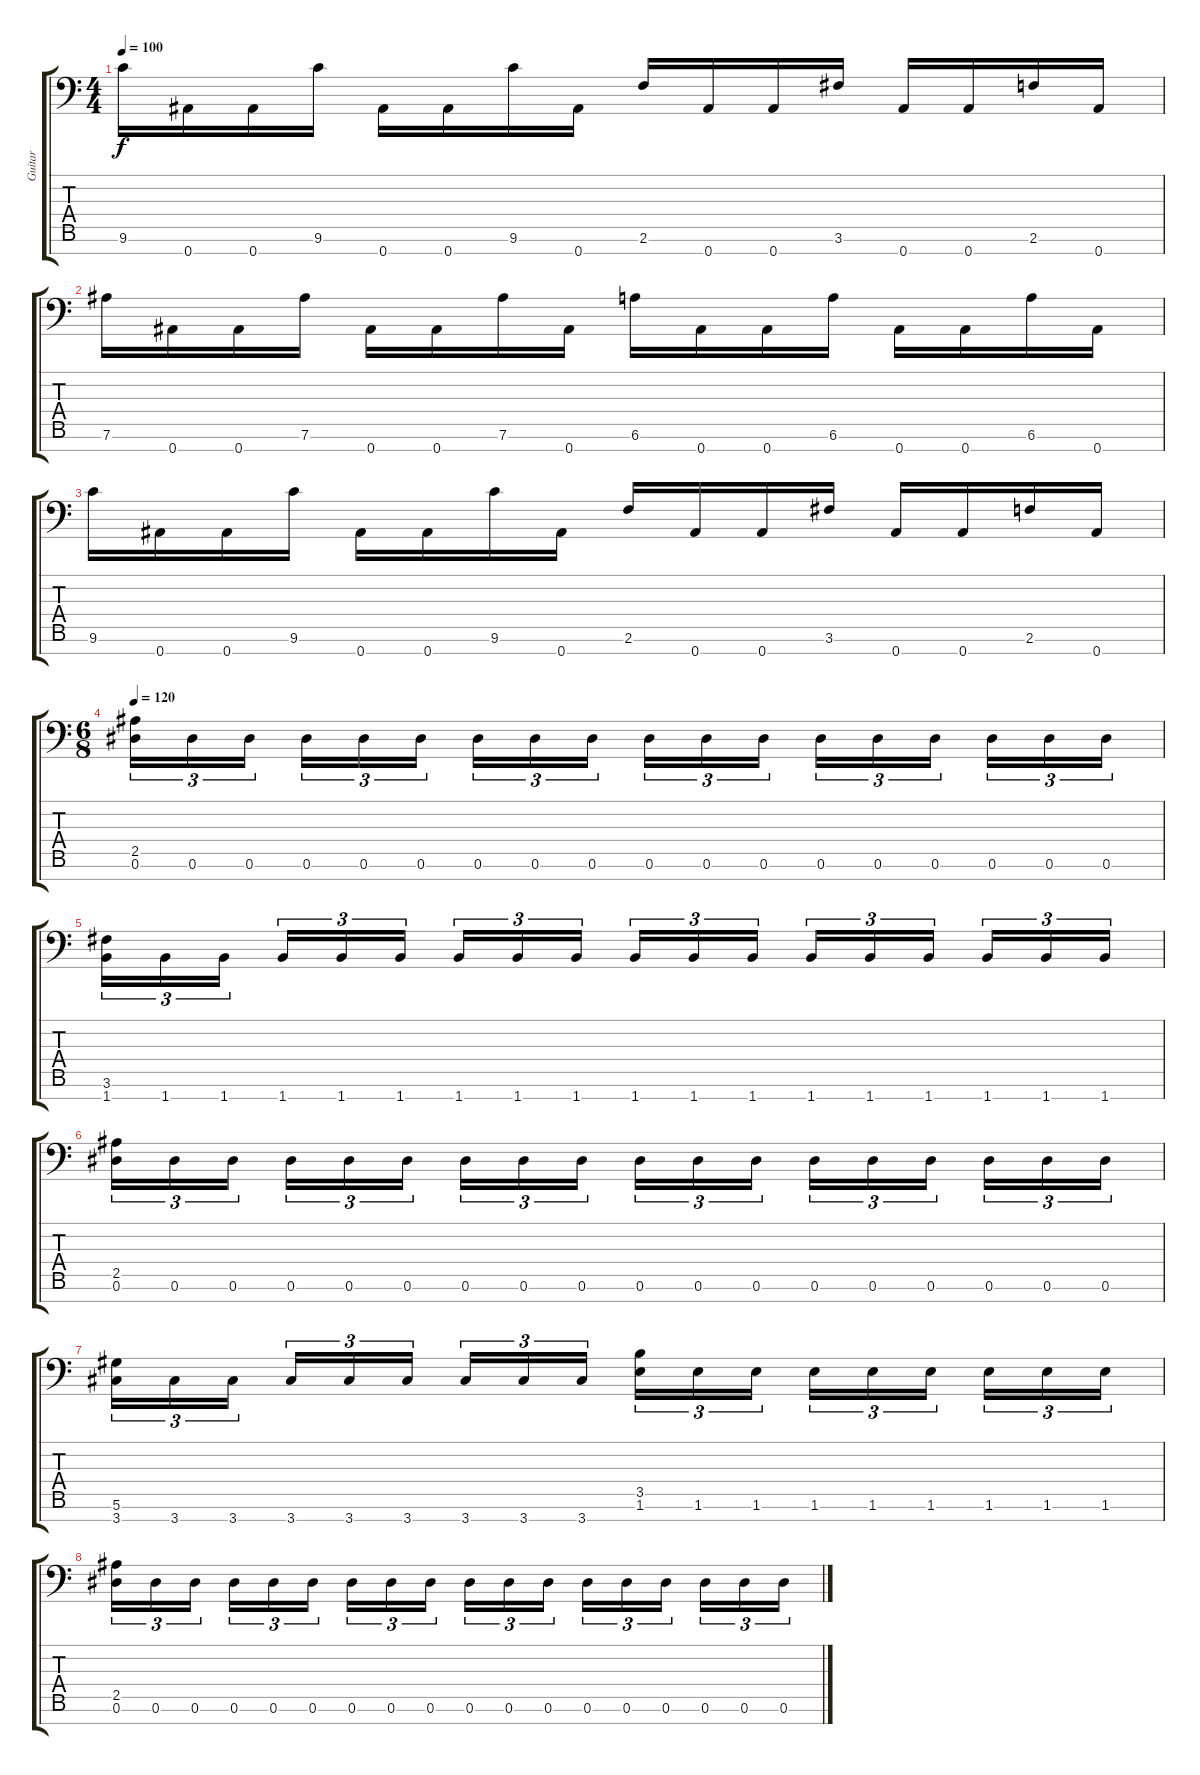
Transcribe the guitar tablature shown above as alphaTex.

\track ("Guitar" "Guitar") {instrument distortionguitar}
\staff {score tabs}
\tuning (Eb4 Bb3 Gb3 Db3 Ab2 Eb2 Bb1) {hide}
\ts (4 4)
\tempo 100
\clef f4
\ks c
9.6.16{dy f} 0.7.16 0.7.16 9.6.16 0.7.16 0.7.16 9.6.16 0.7.16 2.6.16 0.7.16 0.7.16 3.6.16 0.7.16 0.7.16 2.6.16 0.7.16 |
7.6.16 0.7.16 0.7.16 7.6.16 0.7.16 0.7.16 7.6.16 0.7.16 6.6.16 0.7.16 0.7.16 6.6.16 0.7.16 0.7.16 6.6.16 0.7.16 |
9.6.16 0.7.16 0.7.16 9.6.16 0.7.16 0.7.16 9.6.16 0.7.16 2.6.16 0.7.16 0.7.16 3.6.16 0.7.16 0.7.16 2.6.16 0.7.16 |
\ts (6 8)
\tempo 120
(2.5 0.6).16{tu (3 2)} 0.6.16{tu (3 2)} 0.6.16{tu (3 2) beam splitsecondary} 0.6.16{tu (3 2)} 0.6.16{tu (3 2)} 0.6.16{tu (3 2) beam splitsecondary} 0.6.16{tu (3 2)} 0.6.16{tu (3 2)} 0.6.16{tu (3 2)} 0.6.16{tu (3 2)} 0.6.16{tu (3 2)} 0.6.16{tu (3 2) beam splitsecondary} 0.6.16{tu (3 2)} 0.6.16{tu (3 2)} 0.6.16{tu (3 2) beam splitsecondary} 0.6.16{tu (3 2)} 0.6.16{tu (3 2)} 0.6.16{tu (3 2)} |
(3.6 1.7).16{tu (3 2)} 1.7.16{tu (3 2)} 1.7.16{tu (3 2) beam splitsecondary} 1.7.16{tu (3 2)} 1.7.16{tu (3 2)} 1.7.16{tu (3 2) beam splitsecondary} 1.7.16{tu (3 2)} 1.7.16{tu (3 2)} 1.7.16{tu (3 2)} 1.7.16{tu (3 2)} 1.7.16{tu (3 2)} 1.7.16{tu (3 2) beam splitsecondary} 1.7.16{tu (3 2)} 1.7.16{tu (3 2)} 1.7.16{tu (3 2) beam splitsecondary} 1.7.16{tu (3 2)} 1.7.16{tu (3 2)} 1.7.16{tu (3 2)} |
(2.5 0.6).16{tu (3 2)} 0.6.16{tu (3 2)} 0.6.16{tu (3 2) beam splitsecondary} 0.6.16{tu (3 2)} 0.6.16{tu (3 2)} 0.6.16{tu (3 2) beam splitsecondary} 0.6.16{tu (3 2)} 0.6.16{tu (3 2)} 0.6.16{tu (3 2)} 0.6.16{tu (3 2)} 0.6.16{tu (3 2)} 0.6.16{tu (3 2) beam splitsecondary} 0.6.16{tu (3 2)} 0.6.16{tu (3 2)} 0.6.16{tu (3 2) beam splitsecondary} 0.6.16{tu (3 2)} 0.6.16{tu (3 2)} 0.6.16{tu (3 2)} |
(5.6 3.7).16{tu (3 2)} 3.7.16{tu (3 2)} 3.7.16{tu (3 2) beam splitsecondary} 3.7.16{tu (3 2)} 3.7.16{tu (3 2)} 3.7.16{tu (3 2) beam splitsecondary} 3.7.16{tu (3 2)} 3.7.16{tu (3 2)} 3.7.16{tu (3 2)} (3.5 1.6).16{tu (3 2)} 1.6.16{tu (3 2)} 1.6.16{tu (3 2) beam splitsecondary} 1.6.16{tu (3 2)} 1.6.16{tu (3 2)} 1.6.16{tu (3 2) beam splitsecondary} 1.6.16{tu (3 2)} 1.6.16{tu (3 2)} 1.6.16{tu (3 2)} |
(2.5 0.6).16{tu (3 2)} 0.6.16{tu (3 2)} 0.6.16{tu (3 2) beam splitsecondary} 0.6.16{tu (3 2)} 0.6.16{tu (3 2)} 0.6.16{tu (3 2) beam splitsecondary} 0.6.16{tu (3 2)} 0.6.16{tu (3 2)} 0.6.16{tu (3 2)} 0.6.16{tu (3 2)} 0.6.16{tu (3 2)} 0.6.16{tu (3 2) beam splitsecondary} 0.6.16{tu (3 2)} 0.6.16{tu (3 2)} 0.6.16{tu (3 2) beam splitsecondary} 0.6.16{tu (3 2)} 0.6.16{tu (3 2)} 0.6.16{tu (3 2)}
